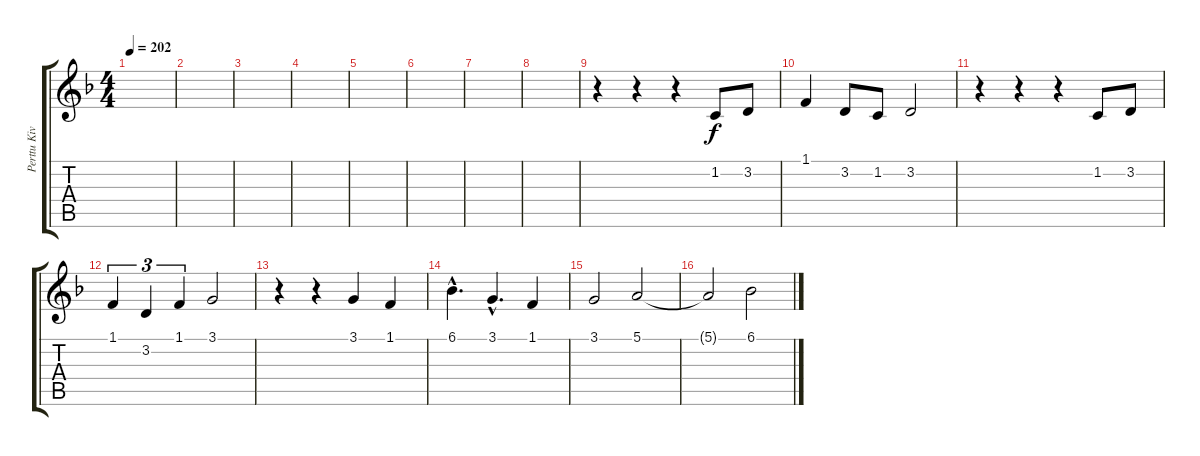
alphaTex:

\track ("Perttu Kivilaakso - Lead Cello" "Perttu Kiv") {instrument cello}
\staff {score tabs}
\tuning (E4 B3 G3 D3 A2 E2) {hide}
\ts (4 4)
\tempo 202
\clef g2
\ks f
|
|
|
|
|
|
|
|
r.4 r.4 r.4 1.2.8 3.2.8 |
1.1.4 3.2.8 1.2.8 3.2.2 |
r.4 r.4 r.4 1.2.8 3.2.8 |
1.1.4{tu (3 2)} 3.2.4{tu (3 2)} 1.1.4{tu (3 2)} 3.1.2 |
r.4 r.4 3.1.4 1.1.4 |
6.1{hac}.4{d} 3.1{hac}.4{d} 1.1.4 |
3.1.2 5.1.2 |
5.1{t}.2 6.1.2
